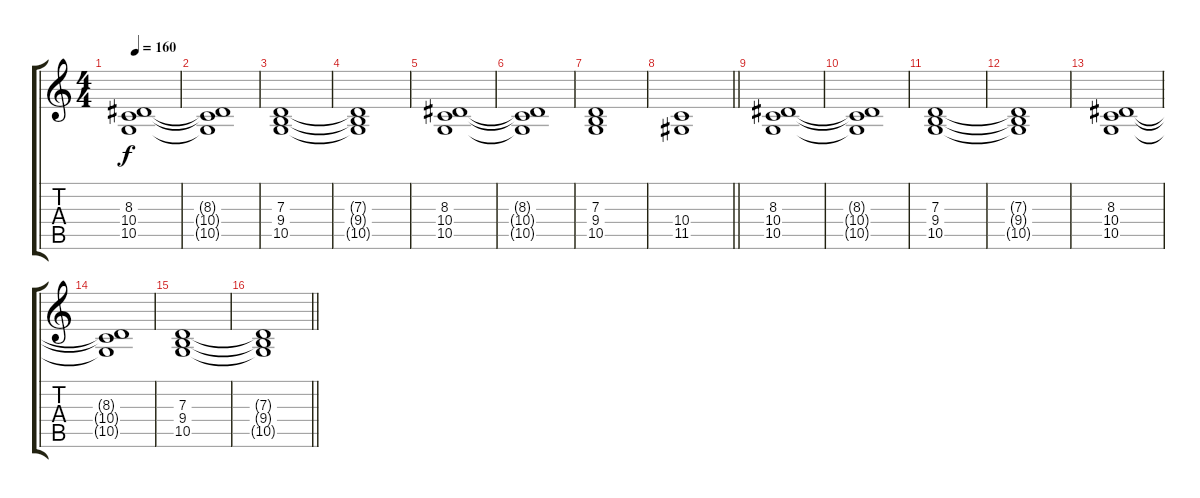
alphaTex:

\track "" {instrument stringensemble1}
\staff {score tabs}
\tuning (E4 B3 G3 D3 A2 E2) {hide}
\ts (4 4)
\tempo 160
\clef g2
\ks c
(8.3 10.4 10.5).1{dy f instrument stringensemble1} |
(8.3{t} 10.4{t} 10.5{t}).1 |
(7.3 9.4 10.5).1 |
(7.3{t} 9.4{t} 10.5{t}).1 |
(8.3 10.4 10.5).1 |
(8.3{t} 10.4{t} 10.5{t}).1 |
(7.3 9.4 10.5).1 |
\barLineRight lightlight
(10.4 11.5).1 |
(8.3 10.4 10.5).1 |
(8.3{t} 10.4{t} 10.5{t}).1 |
(7.3 9.4 10.5).1 |
(7.3{t} 9.4{t} 10.5{t}).1 |
(8.3 10.4 10.5).1 |
(8.3{t} 10.4{t} 10.5{t}).1 |
(7.3 9.4 10.5).1 |
\barLineRight lightlight
(7.3{t} 9.4{t} 10.5{t}).1
